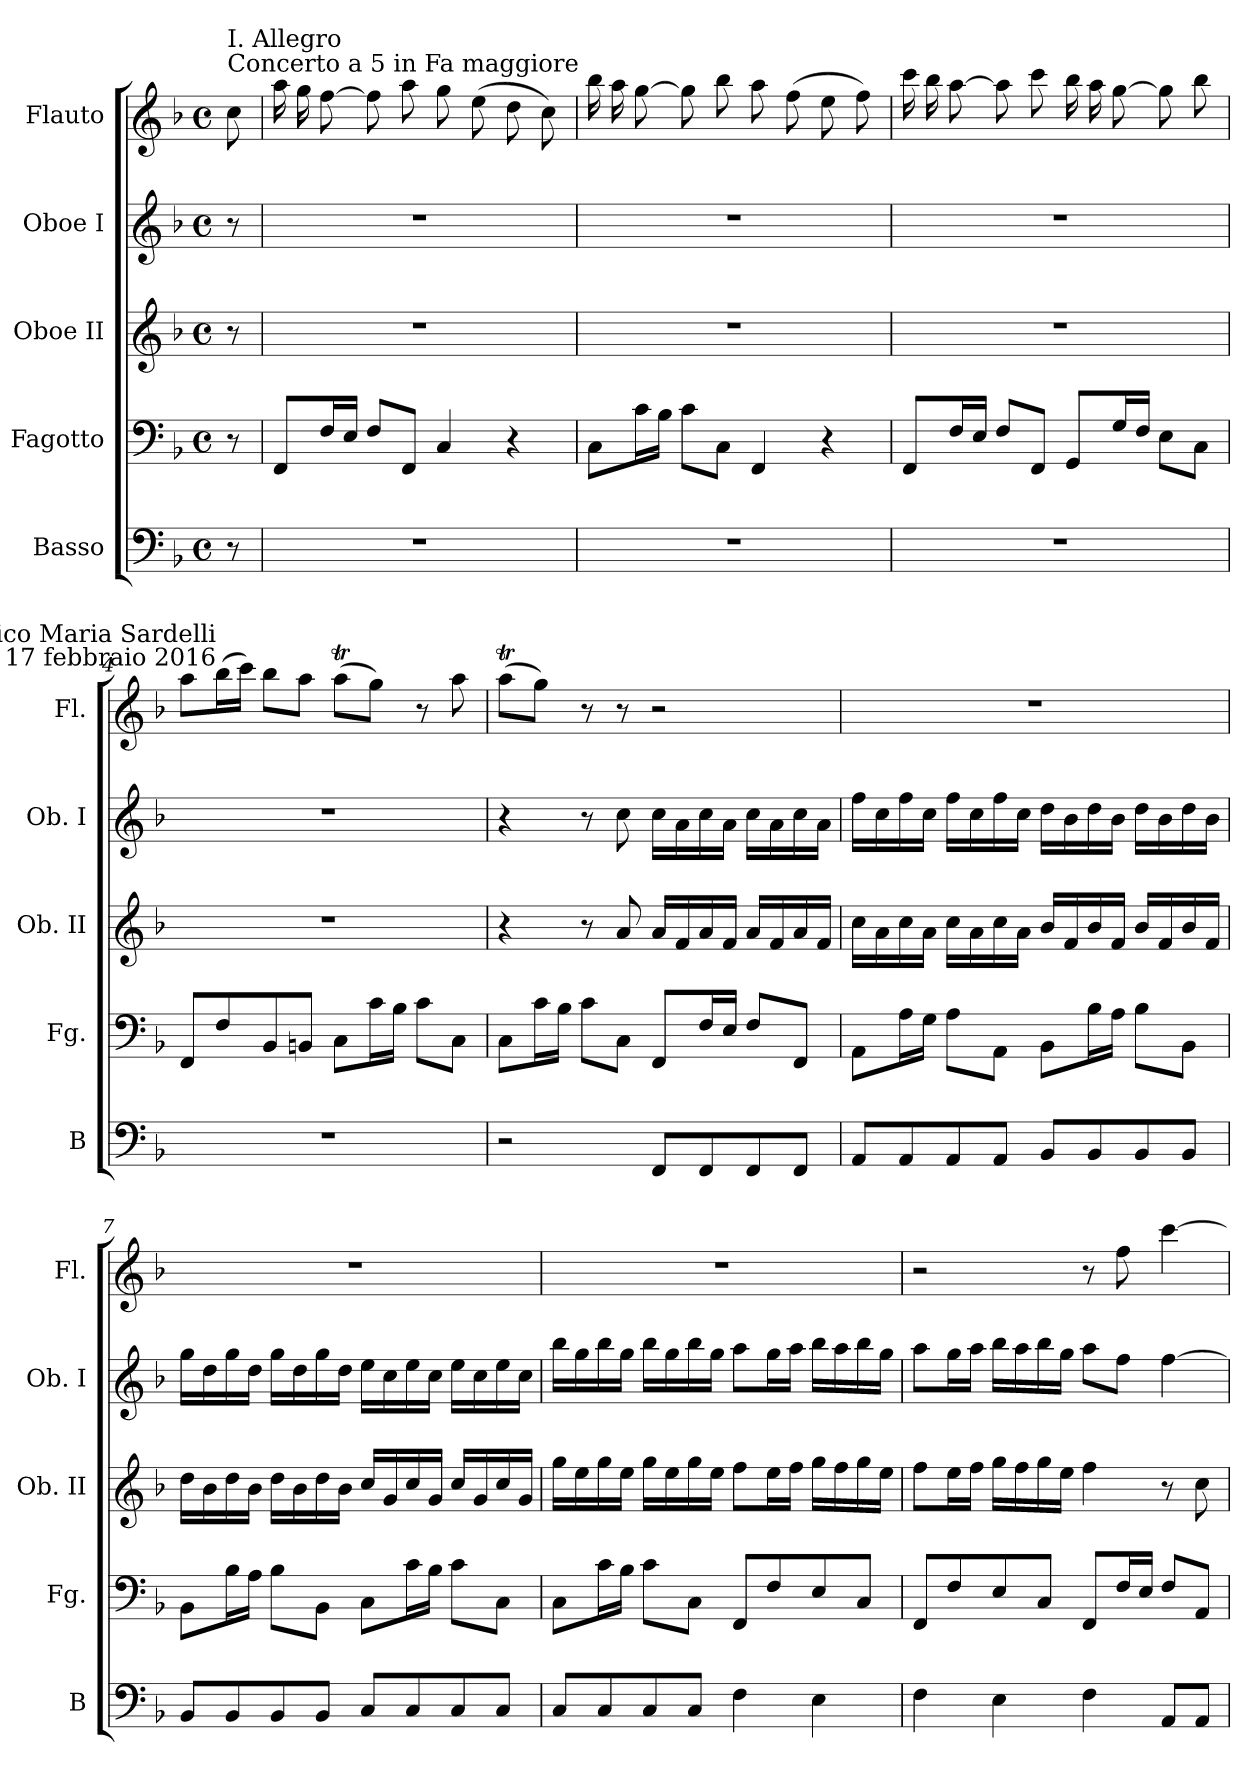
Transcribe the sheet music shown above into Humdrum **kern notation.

**kern	**kern	**kern	**kern	**kern
*part5	*part4	*part3	*part2	*part1
*staff5	*staff4	*staff3	*staff2	*staff1
*I"Basso	*I"Fagotto	*I"Oboe II	*I"Oboe I	*I"Flauto
*I'B	*I'Fg.	*I'Ob. II	*I'Ob. I	*I'Fl.
*clefF4	*clefF4	*clefG2	*clefG2	*clefG2
*k[b-]	*k[b-]	*k[b-]	*k[b-]	*k[b-]
*F:	*F:	*F:	*F:	*F:
*M4/4	*M4/4	*M4/4	*M4/4	*M4/4
*met(c)	*met(c)	*met(c)	*met(c)	*met(c)
=	=	=	=	=
!	!	!	!	!LO:TX:a:t=Concerto a 5 in Fa maggiore
!	!	!	!	!LO:TX:a:t=I. Allegro
8r	8r	8r	8r	8cc
=1	=1	=1	=1	=1
1r	8FFL	1r	1r	16aaLL
.	.	.	.	16gg
.	16FL	.	.	[8ffJ
.	16EJJ	.	.	.
.	8FL	.	.	8ffL]
.	8FFJ	.	.	8aaJ
.	4C	.	.	8ggL
.	.	.	.	(>8ee
.	4r	.	.	8dd
.	.	.	.	8ccJ)
=2	=2	=2	=2	=2
1r	8CL	1r	1r	16bb-LL
.	.	.	.	16aa
.	16cL	.	.	[8ggJ
.	16B-JJ	.	.	.
.	8cL	.	.	8ggL]
.	8CJ	.	.	8bb-J
.	4FF	.	.	8aaL
.	.	.	.	(>8ff
.	4r	.	.	8ee
.	.	.	.	8ffJ)
=3	=3	=3	=3	=3
1r	8FFL	1r	1r	16cccLL
.	.	.	.	16bb-
.	16FL	.	.	[8aaJ
.	16EJJ	.	.	.
.	8FL	.	.	8aaL]
.	8FFJ	.	.	8cccJ
.	8GGL	.	.	16bb-LL
.	.	.	.	16aa
.	16GL	.	.	[8ggJ
.	16FJJ	.	.	.
.	8EL	.	.	8ggL]
.	8CJ	.	.	8bb-J
=4	=4	=4	=4	=4
1r	8FFL	1r	1r	8aaL
!	!	!	!	!LO:TX:a:rj:t=Federico Maria Sardelli\n17 febbraio 2016
.	8F	.	.	(>16bb-L
.	.	.	.	16cccJJ)
.	8BB-	.	.	8bb-L
.	8BBnJ	.	.	8aaJ
.	8CL	.	.	(>8aatL
.	16cL	.	.	8ggJ)
.	16B-JJ	.	.	.
.	8cL	.	.	8r
.	8CJ	.	.	8aa
!!LO:LB:g=z
=5	=5	=5	=5	=5
2r	8CL	4r	4r	(>8aatL
.	16cL	.	.	8ggJ)
.	16B-JJ	.	.	.
.	8cL	8r	8r	8r
.	8CJ	8a	8cc	8r
8FFL	8FFL	16aLL	16ccLL	2r
.	.	16f	16a	.
8FF	16FL	16a	16cc	.
.	16EJJ	16fJJ	16aJJ	.
8FF	8FL	16aLL	16ccLL	.
.	.	16f	16a	.
8FFJ	8FFJ	16a	16cc	.
.	.	16fJJ	16aJJ	.
=6	=6	=6	=6	=6
8AAL	8AAL	16ccLL	16ffLL	1r
.	.	16a	16cc	.
8AA	16AL	16cc	16ff	.
.	16GJJ	16aJJ	16ccJJ	.
8AA	8AL	16ccLL	16ffLL	.
.	.	16a	16cc	.
8AAJ	8AAJ	16cc	16ff	.
.	.	16aJJ	16ccJJ	.
8BB-L	8BB-L	16b-LL	16ddLL	.
.	.	16f	16b-	.
8BB-	16B-L	16b-	16dd	.
.	16AJJ	16fJJ	16b-JJ	.
8BB-	8B-L	16b-LL	16ddLL	.
.	.	16f	16b-	.
8BB-J	8BB-J	16b-	16dd	.
.	.	16fJJ	16b-JJ	.
=7	=7	=7	=7	=7
8BB-L	8BB-L	16ddLL	16ggLL	1r
.	.	16b-	16dd	.
8BB-	16B-L	16dd	16gg	.
.	16AJJ	16b-JJ	16ddJJ	.
8BB-	8B-L	16ddLL	16ggLL	.
.	.	16b-	16dd	.
8BB-J	8BB-J	16dd	16gg	.
.	.	16b-JJ	16ddJJ	.
8CL	8CL	16ccLL	16eeLL	.
.	.	16g	16cc	.
8C	16cL	16cc	16ee	.
.	16B-JJ	16gJJ	16ccJJ	.
8C	8cL	16ccLL	16eeLL	.
.	.	16g	16cc	.
8CJ	8CJ	16cc	16ee	.
.	.	16gJJ	16ccJJ	.
!!LO:LB:g=z
=8	=8	=8	=8	=8
8CL	8CL	16ggLL	16bb-LL	1r
.	.	16ee	16gg	.
8C	16cL	16gg	16bb-	.
.	16B-JJ	16eeJJ	16ggJJ	.
8C	8cL	16ggLL	16bb-LL	.
.	.	16ee	16gg	.
8CJ	8CJ	16gg	16bb-	.
.	.	16eeJJ	16ggJJ	.
4F	8FFL	8ffL	8aaL	.
.	8F	16eeL	16ggL	.
.	.	16ffJJ	16aaJJ	.
4E	8E	16ggLL	16bb-LL	.
.	.	16ff	16aa	.
.	8CJ	16gg	16bb-	.
.	.	16eeJJ	16ggJJ	.
=9	=9	=9	=9	=9
4F	8FFL	8ffL	8aaL	2r
.	8F	16eeL	16ggL	.
.	.	16ffJJ	16aaJJ	.
4E	8E	16ggLL	16bb-LL	.
.	.	16ff	16aa	.
.	8CJ	16gg	16bb-	.
.	.	16eeJJ	16ggJJ	.
4F	8FFL	4ff	8aaL	8r
.	16FL	.	8ffJ	8ff
.	16EJJ	.	.	.
8AAL	8FL	8r	[4ff	[4ccc
8AAJ	8AAJ	8cc	.	.
=	=	=	=	=
*-	*-	*-	*-	*-
